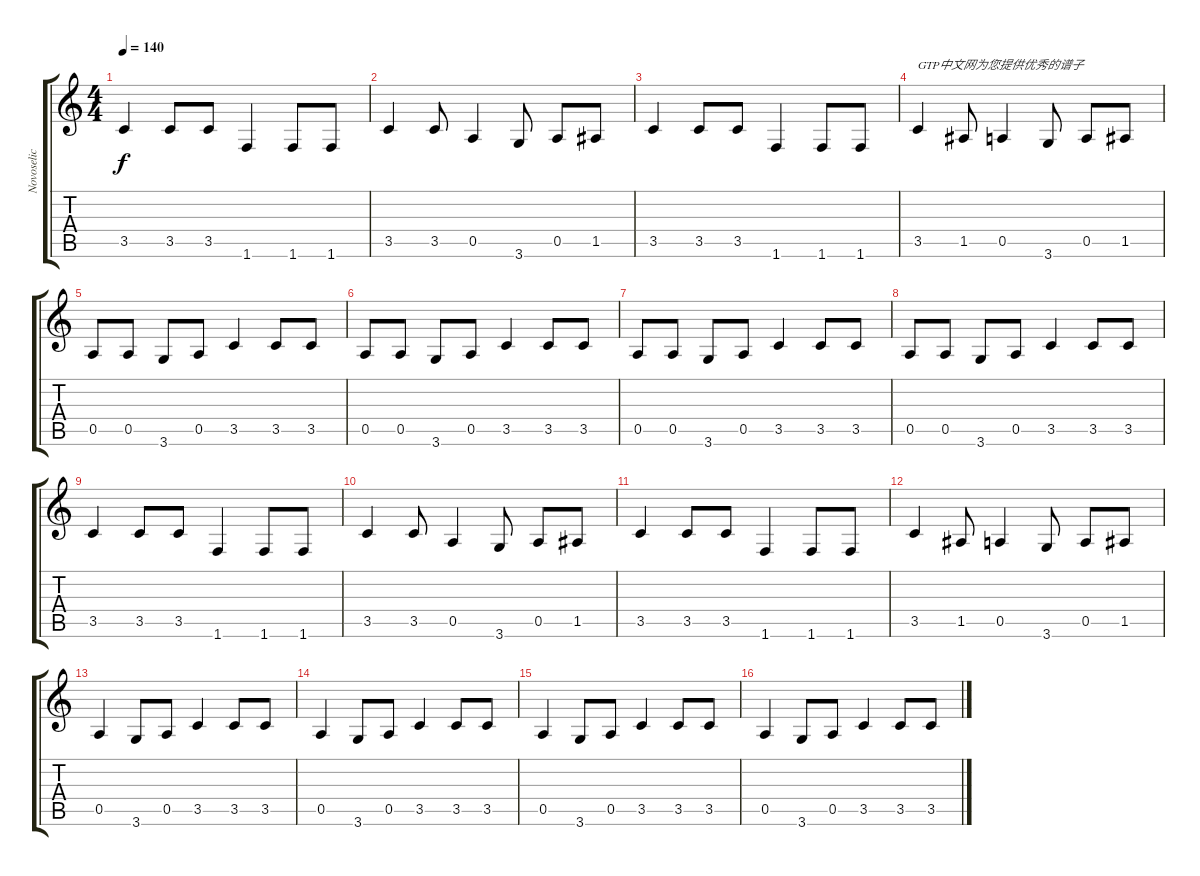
\track ("Novoselic" "Novoselic") {instrument electricbassfinger}
\staff {score tabs}
\tuning (E4 B3 G3 D3 A2 E2) {hide}
\ts (4 4)
\tempo 140
\clef g2
\ks c
3.5.4{dy f instrument electricbassfinger} 3.5.8 3.5.8 1.6.4 1.6.8 1.6.8 |
3.5.4 3.5.8 0.5.4 3.6.8 0.5.8 1.5.8 |
3.5.4 3.5.8 3.5.8 1.6.4 1.6.8 1.6.8 |
3.5.4{txt "GTP中文网为您提供优秀的谱子"} 1.5.8 0.5.4 3.6.8 0.5.8 1.5.8 |
0.5.8 0.5.8 3.6.8 0.5.8 3.5.4 3.5.8 3.5.8 |
0.5.8 0.5.8 3.6.8 0.5.8 3.5.4 3.5.8 3.5.8 |
0.5.8 0.5.8 3.6.8 0.5.8 3.5.4 3.5.8 3.5.8 |
0.5.8 0.5.8 3.6.8 0.5.8 3.5.4 3.5.8 3.5.8 |
3.5.4 3.5.8 3.5.8 1.6.4 1.6.8 1.6.8 |
3.5.4 3.5.8 0.5.4 3.6.8 0.5.8 1.5.8 |
3.5.4 3.5.8 3.5.8 1.6.4 1.6.8 1.6.8 |
3.5.4 1.5.8 0.5.4 3.6.8 0.5.8 1.5.8 |
0.5.4 3.6.8 0.5.8 3.5.4 3.5.8 3.5.8 |
0.5.4 3.6.8 0.5.8 3.5.4 3.5.8 3.5.8 |
0.5.4 3.6.8 0.5.8 3.5.4 3.5.8 3.5.8 |
0.5.4 3.6.8 0.5.8 3.5.4 3.5.8 3.5.8
